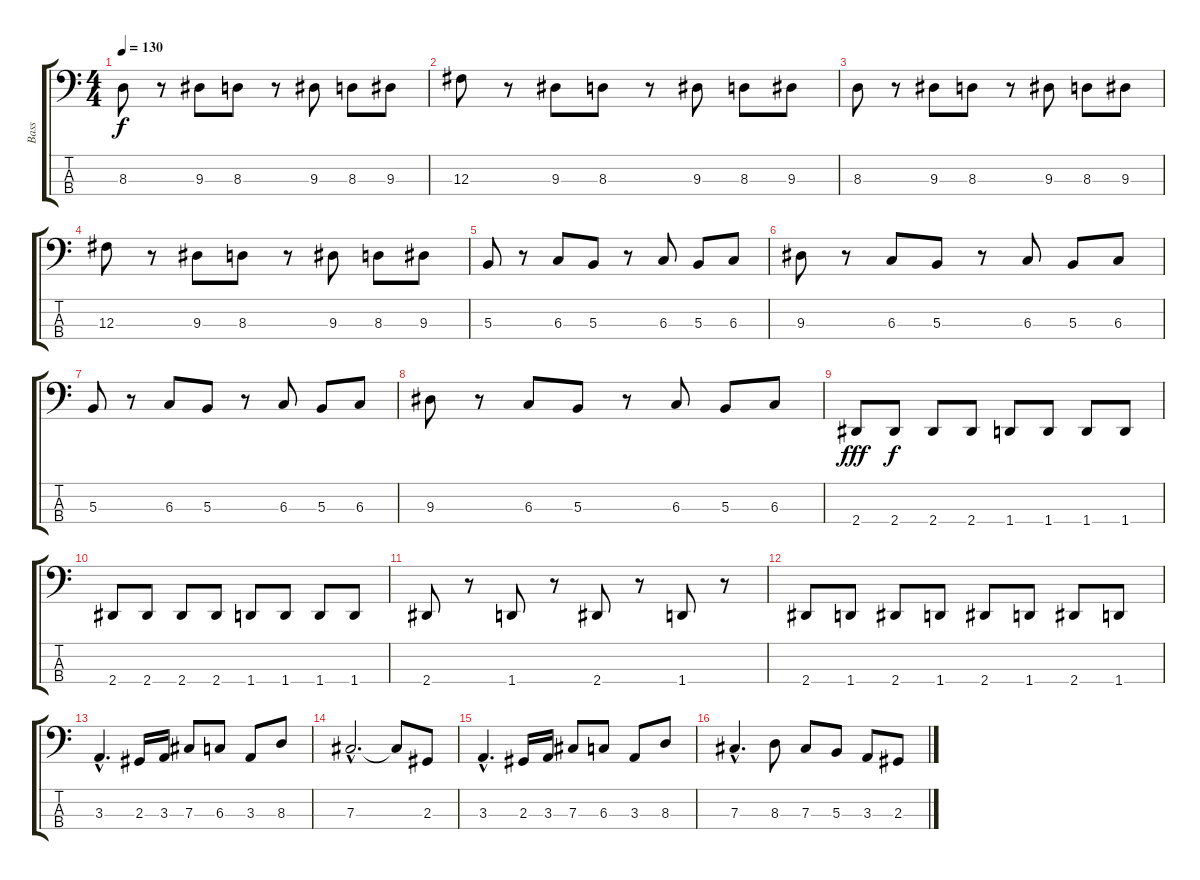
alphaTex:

\track ("Bass" "Bass") {instrument electricbasspick}
\staff {score tabs}
\tuning (E2 B1 Gb1 Db1) {hide}
\ts (4 4)
\tempo 130
\clef f4
\ks c
8.3.8{dy f} r.8 9.3.8 8.3.8 r.8 9.3.8 8.3.8 9.3.8 |
12.3.8 r.8 9.3.8 8.3.8 r.8 9.3.8 8.3.8 9.3.8 |
8.3.8 r.8 9.3.8 8.3.8 r.8 9.3.8 8.3.8 9.3.8 |
12.3.8 r.8 9.3.8 8.3.8 r.8 9.3.8 8.3.8 9.3.8 |
5.3.8 r.8 6.3.8 5.3.8 r.8 6.3.8 5.3.8 6.3.8 |
9.3.8 r.8 6.3.8 5.3.8 r.8 6.3.8 5.3.8 6.3.8 |
5.3.8 r.8 6.3.8 5.3.8 r.8 6.3.8 5.3.8 6.3.8 |
9.3.8 r.8 6.3.8 5.3.8 r.8 6.3.8 5.3.8 6.3.8 |
2.4.8{dy fff} 2.4.8{dy f} 2.4.8 2.4.8 1.4.8 1.4.8 1.4.8 1.4.8 |
2.4.8 2.4.8 2.4.8 2.4.8 1.4.8 1.4.8 1.4.8 1.4.8 |
2.4.8 r.8 1.4.8 r.8 2.4.8 r.8 1.4.8 r.8 |
2.4.8 1.4.8 2.4.8 1.4.8 2.4.8 1.4.8 2.4.8 1.4.8 |
3.3{hac}.4{d} 2.3.16 3.3.16 7.3.8 6.3.8 3.3.8 8.3.8 |
7.3{hac}.2{d} 7.3{t}.8 2.3.8 |
3.3{hac}.4{d} 2.3.16 3.3.16 7.3.8 6.3.8 3.3.8 8.3.8 |
7.3{hac}.4{d} 8.3.8 7.3.8 5.3.8 3.3.8 2.3.8
